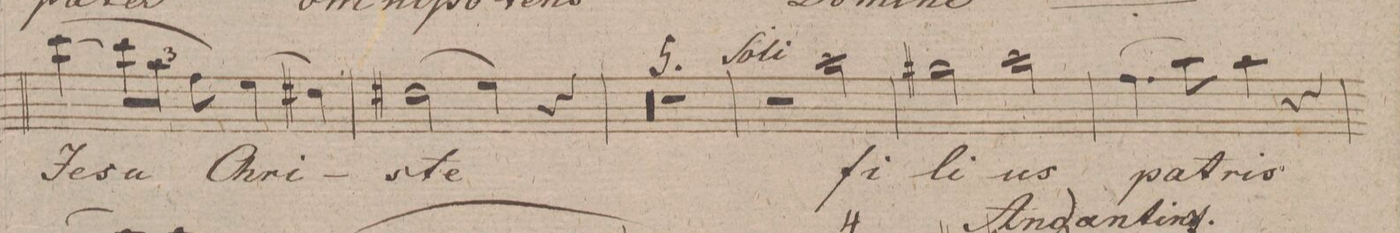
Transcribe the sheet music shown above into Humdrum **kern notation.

**kern	**text	**text	**dynam
*I"Alto.	*	*	*
*clefC3	*	*	*
*k[f#c#g#d#]	*	*	*
*met(c)	*	*	*
*M4/4	*	*	*
(>[4dd#\	Je-	.	.
*Xbrackettup	*	*	*
12dd#\L]	-su	.	.
12b\J	.	.	.
12g#\)	.	.	.
(>4f#\	Chri-	.	.
4e#X\)	.	.	.
=77	=77	=77	=77
(>2e#X\	-ste	.	.
4f#\)	.	.	.
4r	.	.	.
=78	=78	=78	=78
00r	.	.	.
=79	=79	=79	=79
=80	=80	=80	=80
=81	=81	=81	=81
=82	=82	=82	=82
1r	.	.	.
=83	=83	=83	=83
2r	.	.	.
2b\	fi-	.	.
=84	=84	=84	=84
2a#X\	-li-	.	.
2b\	-us	.	.
=85	=85	=85	=85
(>4.g#\	pa-	.	.
8b\)	.	.	.
4b\	-tris,	.	.
4r	.	.	.
=86	=86	=86	=86
*-	*-	*-	*-
